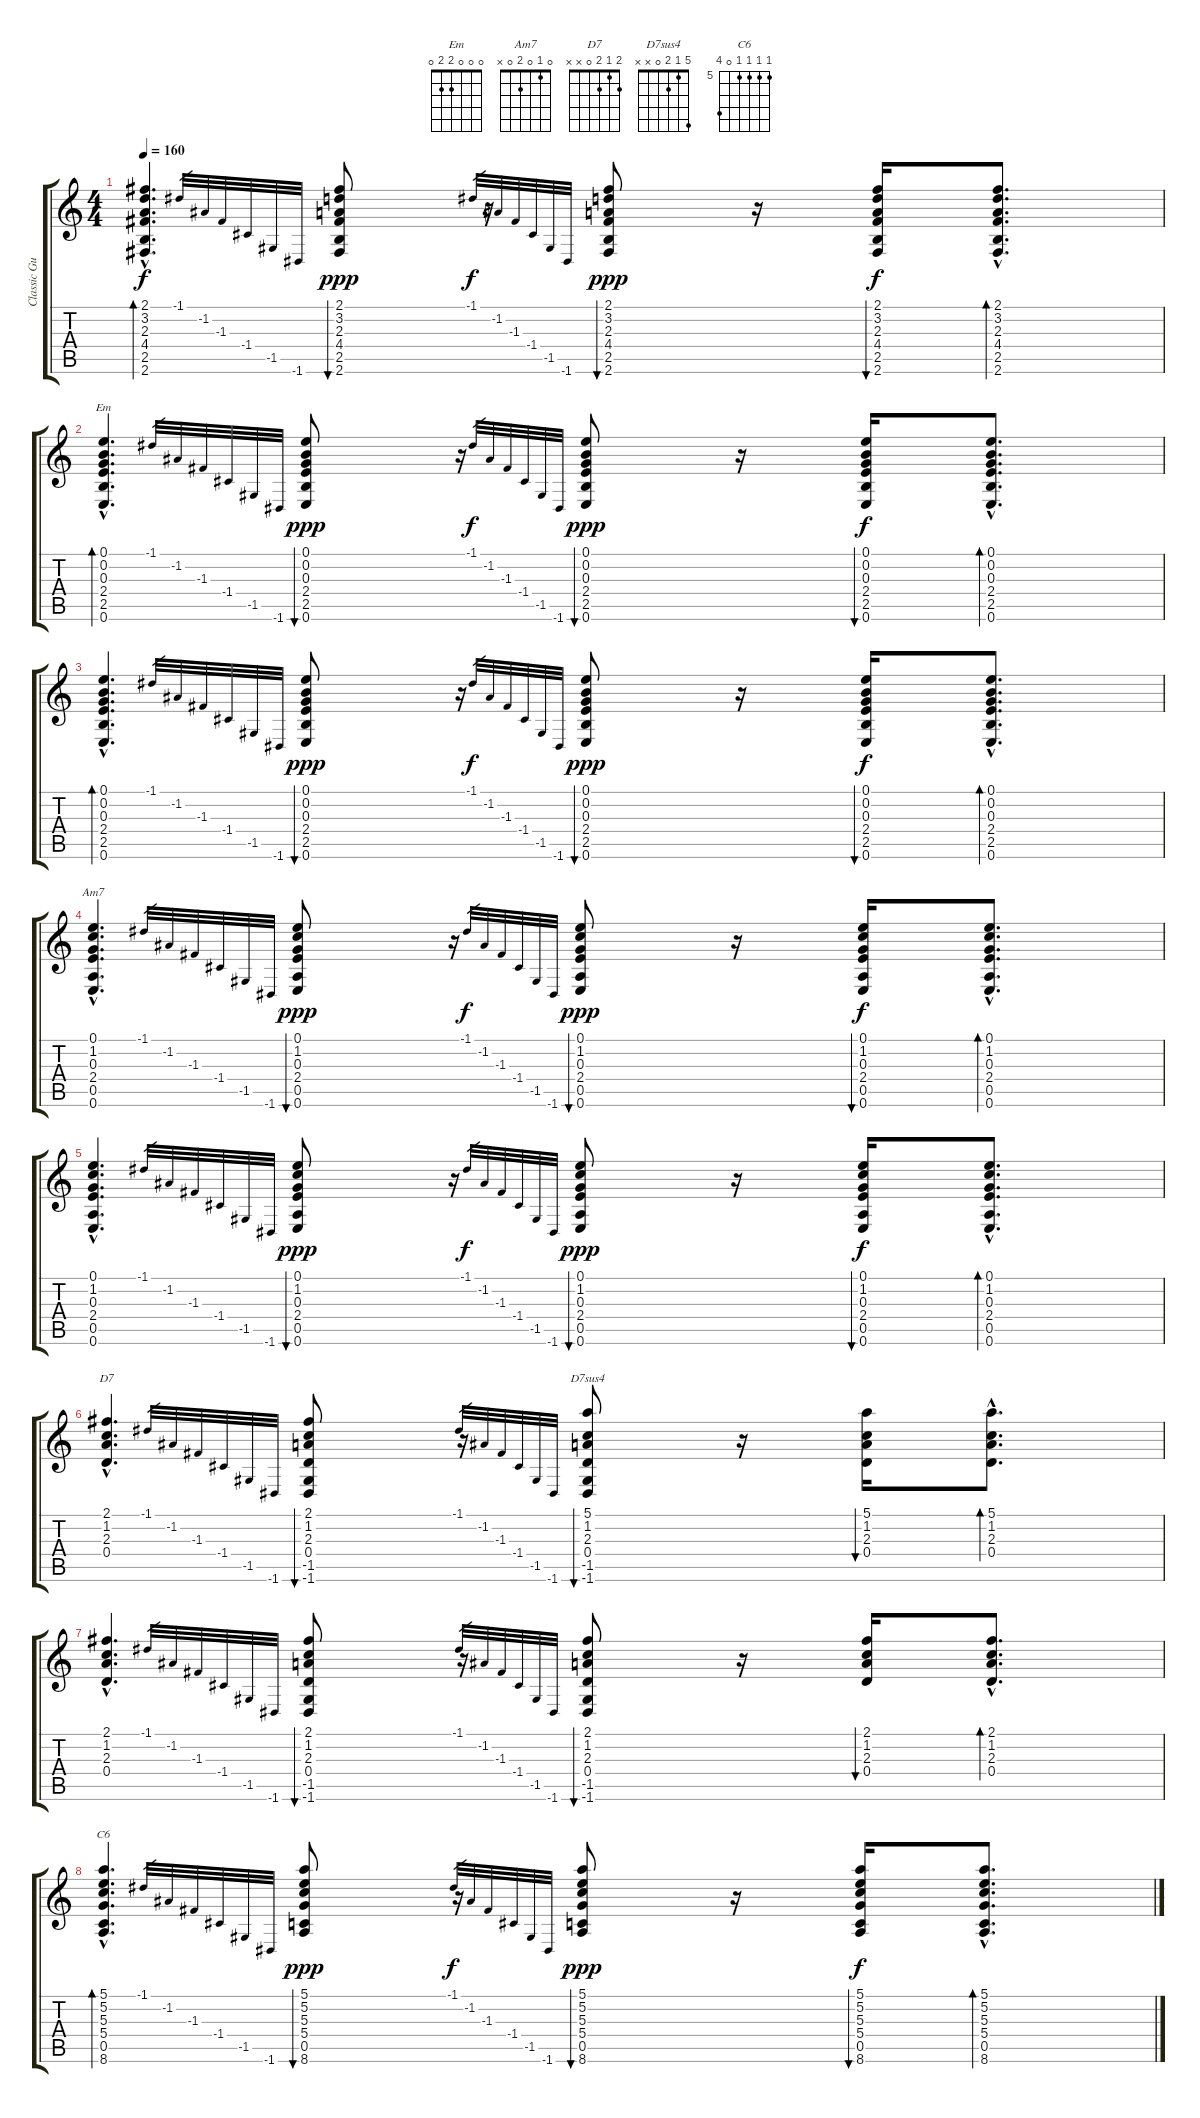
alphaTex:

\track ("Classic Guitar" "Classic Gu") {instrument acousticguitarnylon}
\staff {score tabs}
\tuning (E4 B3 G3 D3 A2 E2) {hide}
\chord ("Em" 0 0 0 2 2 0)
\chord ("Am7" 0 1 0 2 0 x)
\chord ("D7" 2 1 2 0 x x)
\chord ("D7sus4" 5 1 2 0 x x)
\chord ("C6" 5 5 5 5 0 8) {firstfret 5}
\ts (4 4)
\tempo 160
\clef g2
\ks c
(2.1{hac} 3.2{hac} 2.3{hac} 4.4{hac} 2.5{hac} 2.6{hac}).4{d bd 240 dy f} -1.1.32{gr} -1.2.32{gr} -1.3.32{gr} -1.4.32{gr} -1.5.32{gr} -1.6.32{gr} (2.1 3.2 2.3 4.4 2.5 2.6).8{bu 30 dy ppp} r.16 -1.1.32{gr dy f} -1.2.32{gr} -1.3.32{gr} -1.4.32{gr} -1.5.32{gr} -1.6.32{gr} (2.1 3.2 2.3 4.4 2.5 2.6).8{bu 30 dy ppp} r.16 (2.1 3.2 2.3 4.4 2.5 2.6).16{bu 30 dy f} (2.1{hac} 3.2{hac} 2.3{hac} 4.4{hac} 2.5{hac} 2.6{hac}).8{d bd 120} |
(0.1{hac} 0.2{hac} 0.3{hac} 2.4{hac} 2.5{hac} 0.6{hac}).4{d bd 240 ch "Em"} -1.1.32{gr} -1.2.32{gr} -1.3.32{gr} -1.4.32{gr} -1.5.32{gr} -1.6.32{gr} (0.1 0.2 0.3 2.4 2.5 0.6).8{bu 30 dy ppp} r.16 -1.1.32{gr dy f} -1.2.32{gr} -1.3.32{gr} -1.4.32{gr} -1.5.32{gr} -1.6.32{gr} (0.1 0.2 0.3 2.4 2.5 0.6).8{bu 30 dy ppp} r.16 (0.1 0.2 0.3 2.4 2.5 0.6).16{bu 30 dy f} (0.1{hac} 0.2{hac} 0.3{hac} 2.4{hac} 2.5{hac} 0.6{hac}).8{d bd 120} |
(0.1{hac} 0.2{hac} 0.3{hac} 2.4{hac} 2.5{hac} 0.6{hac}).4{d bd 240} -1.1.32{gr} -1.2.32{gr} -1.3.32{gr} -1.4.32{gr} -1.5.32{gr} -1.6.32{gr} (0.1 0.2 0.3 2.4 2.5 0.6).8{bu 30 dy ppp} r.16 -1.1.32{gr dy f} -1.2.32{gr} -1.3.32{gr} -1.4.32{gr} -1.5.32{gr} -1.6.32{gr} (0.1 0.2 0.3 2.4 2.5 0.6).8{bu 30 dy ppp} r.16 (0.1 0.2 0.3 2.4 2.5 0.6).16{bu 30 dy f} (0.1{hac} 0.2{hac} 0.3{hac} 2.4{hac} 2.5{hac} 0.6{hac}).8{d bd 120} |
(0.1{hac} 1.2{hac} 0.3{hac} 2.4{hac} 0.5{hac} 0.6{hac}).4{d ch "Am7"} -1.1.32{gr} -1.2.32{gr} -1.3.32{gr} -1.4.32{gr} -1.5.32{gr} -1.6.32{gr} (0.1 1.2 0.3 2.4 0.5 0.6).8{bu 30 dy ppp} r.16 -1.1.32{gr dy f} -1.2.32{gr} -1.3.32{gr} -1.4.32{gr} -1.5.32{gr} -1.6.32{gr} (0.1 1.2 0.3 2.4 0.5 0.6).8{bu 30 dy ppp} r.16 (0.1 1.2 0.3 2.4 0.5 0.6).16{bu 30 dy f} (0.1{hac} 1.2{hac} 0.3{hac} 2.4{hac} 0.5{hac} 0.6{hac}).8{d bd 120} |
(0.1{hac} 1.2{hac} 0.3{hac} 2.4{hac} 0.5{hac} 0.6{hac}).4{d} -1.1.32{gr} -1.2.32{gr} -1.3.32{gr} -1.4.32{gr} -1.5.32{gr} -1.6.32{gr} (0.1 1.2 0.3 2.4 0.5 0.6).8{bu 30 dy ppp} r.16 -1.1.32{gr dy f} -1.2.32{gr} -1.3.32{gr} -1.4.32{gr} -1.5.32{gr} -1.6.32{gr} (0.1 1.2 0.3 2.4 0.5 0.6).8{bu 30 dy ppp} r.16 (0.1 1.2 0.3 2.4 0.5 0.6).16{bu 30 dy f} (0.1{hac} 1.2{hac} 0.3{hac} 2.4{hac} 0.5{hac} 0.6{hac}).8{d bd 120} |
(2.1{hac} 1.2{hac} 2.3{hac} 0.4{hac}).4{d ch "D7"} -1.1.32{gr} -1.2.32{gr} -1.3.32{gr} -1.4.32{gr} -1.5.32{gr} -1.6.32{gr} (2.1 1.2 2.3 0.4 -1.5 -1.6).8{bu 30} r.16 -1.1.32{gr} -1.2.32{gr} -1.3.32{gr} -1.4.32{gr} -1.5.32{gr} -1.6.32{gr} (5.1 1.2 2.3 0.4 -1.5 -1.6).8{bu 30 ch "D7sus4"} r.16 (5.1 1.2 2.3 0.4).16{bu 30} (5.1{hac} 1.2{hac} 2.3{hac} 0.4{hac}).8{d bd 120} |
(2.1{hac} 1.2{hac} 2.3{hac} 0.4{hac}).4{d} -1.1.32{gr} -1.2.32{gr} -1.3.32{gr} -1.4.32{gr} -1.5.32{gr} -1.6.32{gr} (2.1 1.2 2.3 0.4 -1.5 -1.6).8{bu 30} r.16 -1.1.32{gr} -1.2.32{gr} -1.3.32{gr} -1.4.32{gr} -1.5.32{gr} -1.6.32{gr} (2.1 1.2 2.3 0.4 -1.5 -1.6).8{bu 30} r.16 (2.1 1.2 2.3 0.4).16{bu 30} (2.1{hac} 1.2{hac} 2.3{hac} 0.4{hac}).8{d bd 120} |
(5.1{hac} 5.2{hac} 5.3{hac} 5.4{hac} 0.5{hac} 8.6{hac}).4{d bd 240 ch "C6"} -1.1.32{gr} -1.2.32{gr} -1.3.32{gr} -1.4.32{gr} -1.5.32{gr} -1.6.32{gr} (5.1 5.2 5.3 5.4 0.5 8.6).8{bu 30 dy ppp} r.16 -1.1.32{gr dy f} -1.2.32{gr} -1.3.32{gr} -1.4.32{gr} -1.5.32{gr} -1.6.32{gr} (5.1 5.2 5.3 5.4 0.5 8.6).8{bu 30 dy ppp} r.16 (5.1 5.2 5.3 5.4 0.5 8.6).16{bu 30 dy f} (5.1{hac} 5.2{hac} 5.3{hac} 5.4{hac} 0.5{hac} 8.6{hac}).8{d bd 120}
